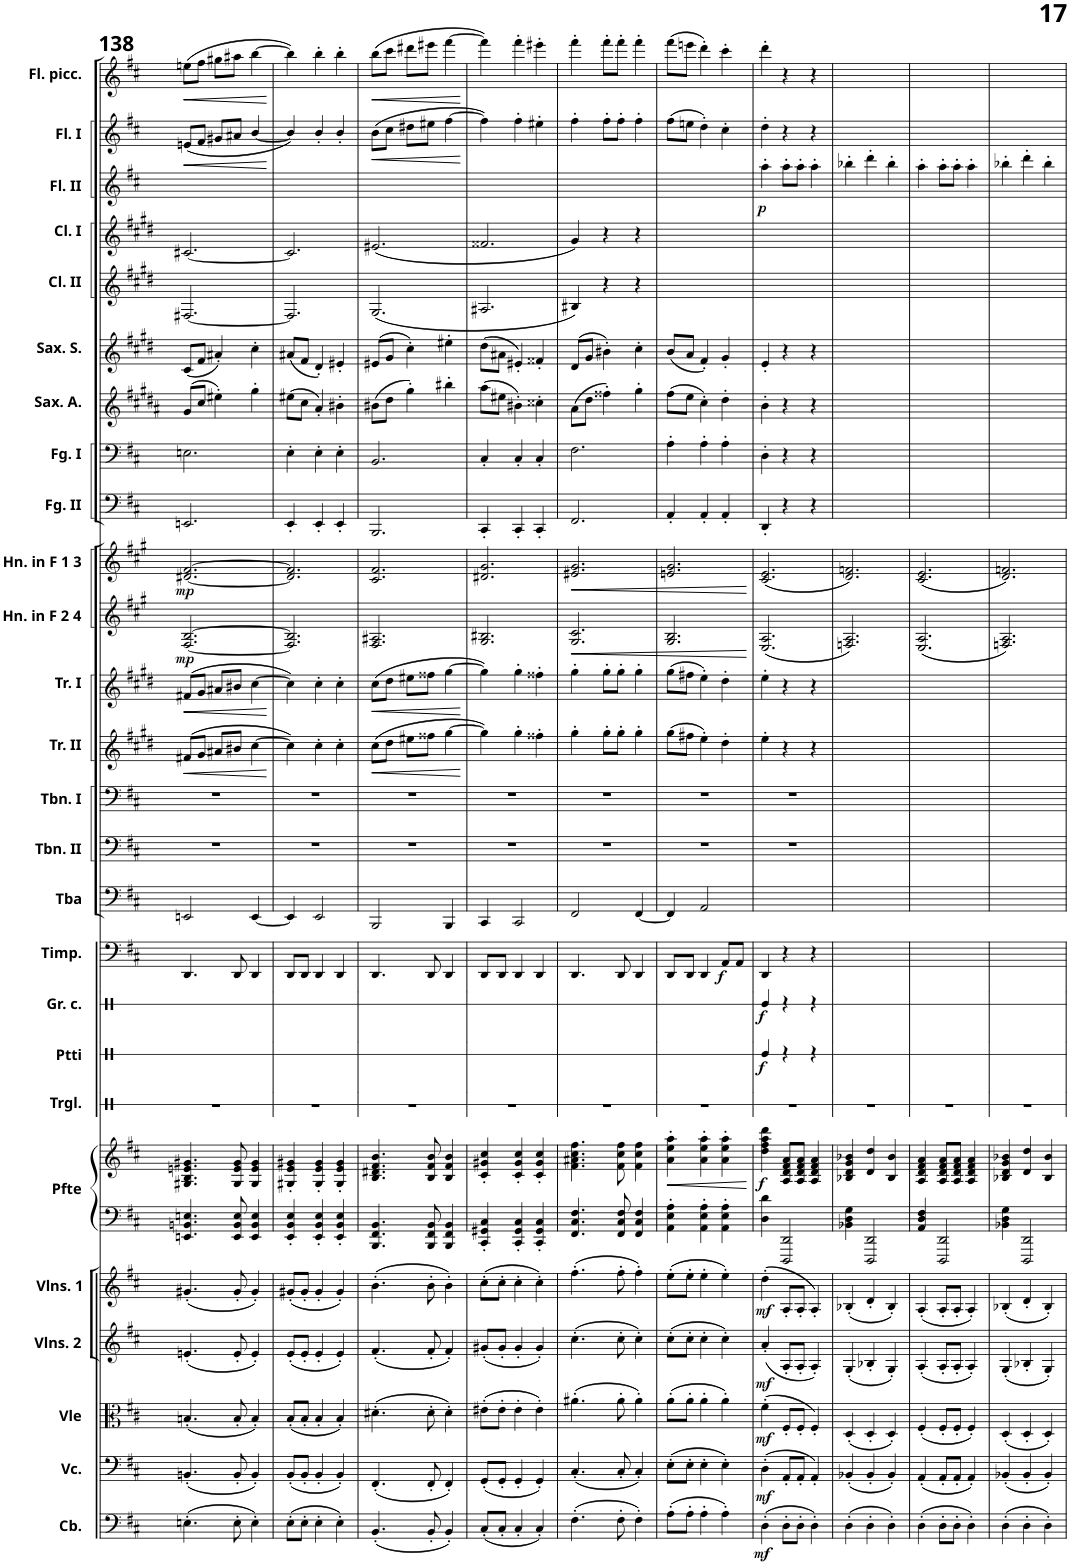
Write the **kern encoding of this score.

**kern	**dynam	**kern	**dynam	**kern	**dynam	**kern	**dynam	**kern	**dynam	**kern	**kern	**dynam	**kern	**dynam	**kern	**dynam	**kern	**kern	**kern	**kern	**dynam	**kern	**dynam	**kern	**dynam	**kern	**dynam	**kern	**kern	**kern	**kern	**kern	**kern	**kern	**dynam	**kern	**dynam	**kern	**dynam
*part24	*part24	*part23	*part23	*part22	*part22	*part21	*part21	*part20	*part20	*part19	*part19	*part19	*part18	*part18	*part17	*part17	*part16	*part15	*part14	*part13	*part13	*part12	*part12	*part11	*part11	*part10	*part10	*part9	*part8	*part7	*part6	*part5	*part4	*part3	*part3	*part2	*part2	*part1	*part1
*staff25	*staff25	*staff24	*staff24	*staff23	*staff23	*staff22	*staff22	*staff21	*staff21	*staff20	*staff19	*staff19/20	*staff18	*staff18	*staff17	*staff17	*staff16	*staff15	*staff14	*staff13	*staff13	*staff12	*staff12	*staff11	*staff11	*staff10	*staff10	*staff9	*staff8	*staff7	*staff6	*staff5	*staff4	*staff3	*staff3	*staff2	*staff2	*staff1	*staff1
*I"Contrabbassi	*	*I"Violoncelli	*	*I"Viole	*	*I"Violins 2	*	*I"Violins 1	*	*I"Pianoforte	*	*	*I"Grancassa	*	*I"Timpani	*	*I"Tuba	*I"Trombone 2	*I"Trombone 1	*I"Trumpet in Bb 1	*	*I"Trumpet in Bb 1	*	*I"Horn in F 2 &amp; 4	*	*I"Horn in F 1 &amp; 3	*	*I"Bassoon 2	*I"Bassoon 1	*I"Sassofono contralto	*I"Sassofono soprano	*I"Clarinet in Bb 2	*I"Clarinet in Bb 1	*I"Flute 2	*	*I"Flute 1	*	*I"Flauto piccolo	*
*I'Cb.	*	*I'Vc.	*	*I'Vle	*	*I'Vlns. 2	*	*I'Vlns. 1	*	*I'Pfte	*	*	*I'Gr. c.	*	*I'Timp.	*	*I'Tba	*	*	*	*	*I'Tr. I	*	*I'Hn. in F 2 4	*	*I'Hn. in F 1 3	*	*	*	*	*	*I'Cl. II	*I'Cl. I	*	*	*	*	*I'Fl. picc.	*
!!LO:PB:g=z
*clefF4	*	*clefF4	*	*clefC3	*	*clefG2	*	*clefG2	*	*clefF4	*clefG2	*	*clefX	*	*clefF4	*	*clefF4	*clefF4	*clefF4	*clefG2	*	*clefG2	*	*clefG2	*	*clefG2	*	*clefF4	*clefF4	*clefG2	*clefG2	*clefG2	*clefG2	*clefG2	*	*clefG2	*	*clefG2	*
*Trd7c12	*	*	*	*	*	*	*	*	*	*	*	*	*	*	*	*	*	*	*	*Trd1c2	*	*Trd1c2	*	*Trd4c7	*	*Trd4c7	*	*	*	*Trd5c9	*Trd1c2	*Trd1c2	*Trd1c2	*	*	*	*	*Trd-7c-12	*
*k[f#c#]	*	*k[f#c#]	*	*k[f#c#]	*	*k[f#c#]	*	*k[f#c#]	*	*k[f#c#]	*k[f#c#]	*	*k[]	*	*k[f#c#]	*	*k[f#c#]	*k[f#c#]	*k[f#c#]	*k[f#c#g#d#]	*	*k[f#c#g#d#]	*	*k[f#c#g#]	*	*k[f#c#g#]	*	*k[f#c#]	*k[f#c#]	*k[f#c#g#d#a#]	*k[f#c#g#d#]	*k[f#c#g#d#]	*k[f#c#g#d#]	*k[f#c#]	*	*k[f#c#]	*	*k[f#c#]	*
*M3/4	*	*M3/4	*	*M3/4	*	*M3/4	*	*M3/4	*	*M3/4	*M3/4	*	*M3/4	*	*M3/4	*	*M3/4	*M3/4	*M3/4	*M3/4	*	*M3/4	*	*M3/4	*	*M3/4	*	*M3/4	*M3/4	*M3/4	*M3/4	*M3/4	*M3/4	*M3/4	*	*M3/4	*	*M3/4	*
=138	=138	=138	=138	=138	=138	=138	=138	=138	=138	=138	=138	=138	=138	=138	=138	=138	=138	=138	=138	=138	=138	=138	=138	=138	=138	=138	=138	=138	=138	=138	=138	=138	=138	=138	=138	=138	=138	=138	=138
!	!	!	!	!	!	!	!	!	!	!	!	!	!	!	!	!	!	!	!	!	!LO:HP:b	!	!LO:HP:b	!	!LO:DY:b	!	!LO:DY:b	!	!	!	!	!	!	!	!	!	!LO:HP:b	!	!LO:HP:b
(4.En'\	.	(4.BBn'/	.	(4.Bn'/	.	(4.en'/	.	(4.g#X'/	.	4.EEn/ 4.BBn/ 4.En/	4.G#X/ 4.B/ 4.en/ 4.g#X/	.	2.ryy	.	4.DD/	.	2EEn/	2.r	2.r	(8f#X/L	<	(8f#X/L	<	[2.F#/ [2.B/	mp	[2.d#X/ [2.f#/	mp	2.EEn/	2.En\	(8g#/L	(8c#/L	[2.F#X/	[2.c#X/	2.ryy	.	(8en/L	<	(8een\L	<
.	.	.	.	.	.	.	.	.	.	.	.	.	.	.	.	.	.	.	.	8g#/J	.	8g#/J	.	.	.	.	.	.	.	8cc#/J	8f#/J	.	.	.	.	8f#/J	.	8ff#\J	.
.	.	.	.	.	.	.	.	.	.	.	.	.	.	.	.	.	.	.	.	8a#X/L	.	8a#X/L	.	.	.	.	.	.	.	4ee#X'\)	4a#X'/)	.	.	.	.	8g#X/L	.	8gg#X\L	.
8E'\	.	8BB'/	.	8B'/	.	8e'/	.	8g#'/	.	8EE/ 8BB/ 8E/	8G#/ 8e/ 8g#/	.	.	.	8DD/	.	.	.	.	8b#X/J	.	8b#X/J	.	.	.	.	.	.	.	.	.	.	.	.	.	8a#X/J	.	8aa#X\J	.
4E'\)	.	4BB'/)	.	4B'/)	.	4e'/)	.	4g#'/)	.	4EE/ 4BB/ 4E/	4G#/ 4e/ 4g#/	.	.	.	4DD/	.	[4EE/	.	.	[4cc#\	.	[4cc#\	.	.	.	.	.	.	.	4gg#'\	4cc#'\	.	.	.	.	[4b/	.	[4bb\	.
.	.	.	.	.	.	.	.	.	.	.	.	.	.	.	.	.	.	.	.	.	[	.	[	.	.	.	.	.	.	.	.	.	.	.	.	.	[	.	[
=139	=139	=139	=139	=139	=139	=139	=139	=139	=139	=139	=139	=139	=139	=139	=139	=139	=139	=139	=139	=139	=139	=139	=139	=139	=139	=139	=139	=139	=139	=139	=139	=139	=139	=139	=139	=139	=139	=139	=139
(8E'\L	.	(8BB'/L	.	(8B'/L	.	(8e'/L	.	(8g#X'/L	.	4EE/' 4BB/' 4E/'	4G#X/' 4e/' 4g#X/'	.	2.ryy	.	8DD/L	.	4EE/]	2.r	2.r	4cc#\])	.	4cc#\])	.	2.F#/] 2.B/]	.	2.d#/] 2.f#/]	.	4EE'/	4E'\	(8ee#X\L	(8a#X/L	2.F#/]	2.c#/]	2.ryy	.	4b/])	.	4bb\])	.
8E'\J	.	8BB'/J	.	8B'/J	.	8e'/J	.	8g#'/J	.	.	.	.	.	.	8DD/J	.	.	.	.	.	.	.	.	.	.	.	.	.	.	8cc#\J	8f#/J	.	.	.	.	.	.	.	.
4E'\	.	4BB'/	.	4B'/	.	4e'/	.	4g#'/	.	4EE/' 4BB/' 4E/'	4G#/' 4e/' 4g#/'	.	.	.	4DD/	.	2EE/	.	.	4cc#'\	.	4cc#'\	.	.	.	.	.	4EE'/	4E'\	4a#'/)	4d#'/)	.	.	.	.	4b'/	.	4bb'\	.
4E'\)	.	4BB'/)	.	4B'/)	.	4e'/)	.	4g#'/)	.	4EE/' 4BB/' 4E/'	4G#/' 4e/' 4g#/'	.	.	.	4DD/	.	.	.	.	4cc#'\	.	4cc#'\	.	.	.	.	.	4EE'/	4E'\	4b#X'\	4e#X'/	.	.	.	.	4b'/	.	4bb'\	.
=140	=140	=140	=140	=140	=140	=140	=140	=140	=140	=140	=140	=140	=140	=140	=140	=140	=140	=140	=140	=140	=140	=140	=140	=140	=140	=140	=140	=140	=140	=140	=140	=140	=140	=140	=140	=140	=140	=140	=140
!	!	!	!	!	!	!	!	!	!	!	!	!	!	!	!	!	!	!	!	!	!LO:HP:b	!	!LO:HP:b	!	!	!	!	!	!	!	!	!	!	!	!	!	!LO:HP:b	!	!LO:HP:b
(4.BB'/	.	(4.FF#'/	.	(4.d#X'\	.	(4.f#'/	.	(4.b'\	.	4.BBB/ 4.FF#/ 4.BB/	4.B/ 4.d#X/ 4.f#/ 4.b/	.	2.ryy	.	4.DD/	.	2BBB/	2.r	2.r	(8cc#\L	<	(8cc#\L	<	2.F#/ 2.A#X/	.	2.c#/ 2.f#/	.	2.BBB/	2.BB/	(8b#X\L	(8e#X/L	(2.G#/	(2.e#X/	2.ryy	.	(8b\L	<	(8bb\L	<
.	.	.	.	.	.	.	.	.	.	.	.	.	.	.	.	.	.	.	.	8dd#\J	.	8dd#\J	.	.	.	.	.	.	.	8dd#\J	8g#/J	.	.	.	.	8cc#\J	.	8ccc#\J	.
.	.	.	.	.	.	.	.	.	.	.	.	.	.	.	.	.	.	.	.	8ee#X\L	.	8ee#X\L	.	.	.	.	.	.	.	4gg#'\)	4cc#'\)	.	.	.	.	8dd#X\L	.	8ddd#X\L	.
8BB'/	.	8FF#'/	.	8d#'\	.	8f#'/	.	8b'\	.	8BBB/ 8FF#/ 8BB/	8B/ 8f#/ 8b/	.	.	.	8DD/	.	.	.	.	8ff##X\J	.	8ff##X\J	.	.	.	.	.	.	.	.	.	.	.	.	.	8ee#X\J	.	8eee#X\J	.
4BB'/)	.	4FF#'/)	.	4d#'\)	.	4f#'/)	.	4b'\)	.	4BBB/ 4FF#/ 4BB/	4B/ 4f#/ 4b/	.	.	.	4DD/	.	4BBB/	.	.	[4gg#\	.	[4gg#\	.	.	.	.	.	.	.	4bb#X'\	4ee#X'\	.	.	.	.	[4ff#\	.	[4fff#\	.
.	.	.	.	.	.	.	.	.	.	.	.	.	.	.	.	.	.	.	.	.	[	.	[	.	.	.	.	.	.	.	.	.	.	.	.	.	[	.	[
=141	=141	=141	=141	=141	=141	=141	=141	=141	=141	=141	=141	=141	=141	=141	=141	=141	=141	=141	=141	=141	=141	=141	=141	=141	=141	=141	=141	=141	=141	=141	=141	=141	=141	=141	=141	=141	=141	=141	=141
(8C#'/L	.	(8GG'/L	.	(8e#X'\L	.	(8g#X'/L	.	(8cc#'\L	.	4CC#/' 4GG#X/' 4C#/'	4c#/' 4g#X/' 4cc#/'	.	2.ryy	.	8DD/L	.	4CC#/	2.r	2.r	4gg#\])	.	4gg#\])	.	2.G#/ 2.B#X/	.	2.d#X/ 2.g#/	.	4CC#'/	4C#'/	(8aa#\L	(8dd#\L	2.A#X/	2.f##X/	2.ryy	.	4ff#\])	.	4fff#\])	.
8C#'/J	.	8GG'/J	.	8e#'\J	.	8g#'/J	.	8cc#'\J	.	.	.	.	.	.	8DD/J	.	.	.	.	.	.	.	.	.	.	.	.	.	.	8ee#X\J	8a#X\J	.	.	.	.	.	.	.	.
4C#'/	.	4GG'/	.	4e#'\	.	4g#'/	.	4cc#'\	.	4CC#/' 4GG#/' 4C#/'	4c#/' 4g#/' 4cc#/'	.	.	.	4DD/	.	2CC#/	.	.	4gg#'\	.	4gg#'\	.	.	.	.	.	4CC#'/	4C#'/	4b#X'\)	4e#X'/)	.	.	.	.	4ff#'\	.	4fff#'\	.
4C#'/)	.	4GG'/)	.	4e#'\)	.	4g#'/)	.	4cc#'\)	.	4CC#/' 4GG#/' 4C#/'	4c#/' 4g#/' 4cc#/'	.	.	.	4DD/	.	.	.	.	4ff##X'\	.	4ff##X'\	.	.	.	.	.	4CC#'/	4C#'/	4cc##X'\	4f##X'/	.	.	.	.	4ee#X'\	.	4eee#X'\	.
=142	=142	=142	=142	=142	=142	=142	=142	=142	=142	=142	=142	=142	=142	=142	=142	=142	=142	=142	=142	=142	=142	=142	=142	=142	=142	=142	=142	=142	=142	=142	=142	=142	=142	=142	=142	=142	=142	=142	=142
!	!	!	!	!	!	!	!	!	!	!	!	!	!	!	!	!	!	!	!	!	!	!	!	!	!LO:HP:b	!	!LO:HP:b	!	!	!	!	!	!	!	!	!	!	!	!
(4.F#'\	.	(4.C#'/	.	(4.a#X'\	.	(4.cc#'\	.	(4.ff#'\	.	4.FF#/ 4.C#/ 4.F#/	4.f#\ 4.a#X\ 4.cc#\ 4.ff#\	.	2.ryy	.	4.DD/	.	2FF#/	2.r	2.r	4gg#'\	.	4gg#'\	.	2.G#/ 2.c#/	<	2.e#X/ 2.g#/	<	2.FF#/	2.F#\	(8a#\L	(8d#/L	4B#X/)	4g#/)	2.ryy	.	4ff#'\	.	4fff#'\	.
.	.	.	.	.	.	.	.	.	.	.	.	.	.	.	.	.	.	.	.	.	.	.	.	.	.	.	.	.	.	8dd#\J	8g#/J	.	.	.	.	.	.	.	.
.	.	.	.	.	.	.	.	.	.	.	.	.	.	.	.	.	.	.	.	8gg#'\L	.	8gg#'\L	.	.	.	.	.	.	.	4ff##X'\)	4b#X'\)	4r	4r	.	.	8ff#'\L	.	8fff#'\L	.
8F#'\	.	8C#'/	.	8a#'\	.	8cc#'\	.	8ff#'\	.	8FF#/ 8C#/ 8F#/	8f#\ 8cc#\ 8ff#\	.	.	.	8DD/	.	.	.	.	8gg#'\J	.	8gg#'\J	.	.	.	.	.	.	.	.	.	.	.	.	.	8ff#'\J	.	8fff#'\J	.
4F#'\)	.	4C#'/)	.	4a#'\)	.	4cc#'\)	.	4ff#'\)	.	4FF#/ 4C#/ 4F#/	4f#\ 4cc#\ 4ff#\	.	.	.	4DD/	.	[4FF#/	.	.	4gg#'\	.	4gg#'\	.	.	.	.	.	.	.	4gg#'\	4cc#'\	4r	4r	.	.	4ff#'\	.	4fff#'\	.
=143	=143	=143	=143	=143	=143	=143	=143	=143	=143	=143	=143	=143	=143	=143	=143	=143	=143	=143	=143	=143	=143	=143	=143	=143	=143	=143	=143	=143	=143	=143	=143	=143	=143	=143	=143	=143	=143	=143	=143
!	!	!	!	!	!	!	!	!	!	!	!	!LO:HP:b	!	!	!	!	!	!	!	!	!	!	!	!	!	!	!	!	!	!	!	!	!	!	!	!	!	!	!
(8A'\L	.	(8E'\L	.	(8a'\L	.	(8cc#'\L	.	(8ee'\L	.	4AA\' 4E\' 4A\'	4a\' 4ee\' 4aa\'	<	2.ryy	.	8DD/L	.	4FF#/]	2.r	2.r	(8gg#\L	.	(8gg#\L	.	2.G#/ 2.B/	.	2.en/ 2.g#/	.	4AA'/	4A'\	(8ff#\L	(8b/L	2.ryy	2.ryy	2.ryy	.	(8ff#\L	.	(8fff#\L	.
8A'\J	.	8E'\J	.	8a'\J	.	8cc#'\J	.	8ee'\J	.	.	.	.	.	.	8DD/J	.	.	.	.	8ff#X\J	.	8ff#X\J	.	.	.	.	.	.	.	8ee\J	8a/J	.	.	.	.	8een\J	.	8eeen\J	.
4A'\	.	4E'\	.	4a'\	.	4cc#'\	.	4ee'\	.	4AA\' 4E\' 4A\'	4a\' 4ee\' 4aa\'	.	.	.	4DD/	.	2AA/	.	.	4ee'\)	.	4ee'\)	.	.	.	.	.	4AA'/	4A'\	4cc#'\)	4f#'/)	.	.	.	.	4dd'\)	.	4ddd'\)	.
!	!	!	!	!	!	!	!	!	!	!	!	!	!	!	!	!LO:DY:b	!	!	!	!	!	!	!	!	!	!	!	!	!	!	!	!	!	!	!	!	!	!	!
4A'\)	.	4E'\)	.	4a'\)	.	4cc#'\)	.	4ee'\)	.	4AA\' 4E\' 4A\'	4a\' 4ee\' 4aa\'	.	.	.	8AA/L	f	.	.	.	4dd#'\	.	4dd#'\	.	.	.	.	.	4AA'/	4A'\	4dd#'\	4g#'/	.	.	.	.	4cc#'\	.	4ccc#'\	.
.	.	.	.	.	.	.	.	.	.	.	.	.	.	.	8AA/J	.	.	.	.	.	.	.	.	.	.	.	.	.	.	.	.	.	.	.	.	.	.	.	.
.	.	.	.	.	.	.	.	.	.	.	.	[	.	.	.	.	.	.	.	.	.	.	.	.	[	.	[	.	.	.	.	.	.	.	.	.	.	.	.
=144	=144	=144	=144	=144	=144	=144	=144	=144	=144	=144	=144	=144	=144	=144	=144	=144	=144	=144	=144	=144	=144	=144	=144	=144	=144	=144	=144	=144	=144	=144	=144	=144	=144	=144	=144	=144	=144	=144	=144
!	!LO:DY:b	!	!LO:DY:b	!	!LO:DY:b	!	!LO:DY:b	!	!LO:DY:b	!	!	!LO:DY:b	!	!LO:DY:b	!	!	!	!	!	!	!	!	!	!	!	!	!	!	!	!	!	!	!	!	!LO:DY:b	!	!	!	!
(4D'\	mf	(4D'\	mf	(4f#'\	mf	(4a'/	mf	(4dd'\	mf	4D\ 4d\	4dd\ 4ff#\ 4aa\ 4ddd\	f	4Re/	f	4DD/	.	2.ryy	2.r	2.r	4ee'\	.	4ee'\	.	(2.E/ 2.A/	.	(2.c#/ 2.e/	.	4DD'/	4D'\	4b'\	4e'/	2.ryy	2.ryy	4aa'\	p	4dd'\	.	4ddd'\	.
8D'\L	.	8AA'/L	.	8F#'/L	.	8A'/L	.	8A'/L	.	2DDD/ 2DD/	8A/ 8d/ 8f#/ 8a/L	.	4r	.	4r	.	.	.	.	4r	.	4r	.	.	.	.	.	4r	4r	4r	4r	.	.	8aa'\L	.	4r	.	4r	.
8D'\J	.	8AA'/J	.	8F#'/J	.	8A'/J	.	8A'/J	.	.	8A/ 8d/ 8f#/ 8a/J	.	.	.	.	.	.	.	.	.	.	.	.	.	.	.	.	.	.	.	.	.	.	8aa'\J	.	.	.	.	.
4D'\)	.	4AA'/)	.	4F#'/)	.	4A'/)	.	4A'/)	.	.	4A/ 4d/ 4f#/ 4a/	.	4r	.	4r	.	.	.	.	4r	.	4r	.	.	.	.	.	4r	4r	4r	4r	.	.	4aa'\	.	4r	.	4r	.
=145	=145	=145	=145	=145	=145	=145	=145	=145	=145	=145	=145	=145	=145	=145	=145	=145	=145	=145	=145	=145	=145	=145	=145	=145	=145	=145	=145	=145	=145	=145	=145	=145	=145	=145	=145	=145	=145	=145	=145
(4D'\	.	(4BB-X'/	.	(4D'/	.	(4G'/	.	(4B-X'/	.	4BB-X\ 4D\ 4G\	4B-X/ 4d/ 4g/ 4b-X/	.	2.ryy	.	2.ryy	.	2.ryy	2.ryy	2.ryy	2.ryy	.	2.ryy	.	2.Fn/ 2.A/)	.	2.d/ 2.fn/)	.	2.ryy	2.ryy	2.ryy	2.ryy	2.ryy	2.ryy	4bb-X'\	.	2.ryy	.	2.ryy	.
4D'\	.	4BB-'/	.	4D'/	.	4B-X'/	.	4d'/	.	2DDD/ 2DD/	4d/ 4dd/	.	.	.	.	.	.	.	.	.	.	.	.	.	.	.	.	.	.	.	.	.	.	4ddd'\	.	.	.	.	.
4D'\)	.	4BB-'/)	.	4D'/)	.	4G'/)	.	4B-'/)	.	.	4B-/ 4b-/	.	.	.	.	.	.	.	.	.	.	.	.	.	.	.	.	.	.	.	.	.	.	4bb-'\	.	.	.	.	.
=146	=146	=146	=146	=146	=146	=146	=146	=146	=146	=146	=146	=146	=146	=146	=146	=146	=146	=146	=146	=146	=146	=146	=146	=146	=146	=146	=146	=146	=146	=146	=146	=146	=146	=146	=146	=146	=146	=146	=146
(4D'\	.	(4AA'/	.	(4F#'/	.	(4A'/	.	(4A'/	.	4AA/ 4D/ 4F#/	4A/ 4d/ 4f#/ 4a/	.	2.ryy	.	2.ryy	.	2.ryy	2.ryy	2.ryy	2.ryy	.	2.ryy	.	(2.E/ 2.A/	.	(2.c#/ 2.e/	.	2.ryy	2.ryy	2.ryy	2.ryy	2.ryy	2.ryy	4aa'\	.	2.ryy	.	2.ryy	.
8D'\L	.	8AA'/L	.	8F#'/L	.	8A'/L	.	8A'/L	.	2DDD/ 2DD/	8A/ 8d/ 8f#/ 8a/L	.	.	.	.	.	.	.	.	.	.	.	.	.	.	.	.	.	.	.	.	.	.	8aa'\L	.	.	.	.	.
8D'\J	.	8AA'/J	.	8F#'/J	.	8A'/J	.	8A'/J	.	.	8A/ 8d/ 8f#/ 8a/J	.	.	.	.	.	.	.	.	.	.	.	.	.	.	.	.	.	.	.	.	.	.	8aa'\J	.	.	.	.	.
4D'\)	.	4AA'/)	.	4F#'/)	.	4A'/)	.	4A'/)	.	.	4A/ 4d/ 4f#/ 4a/	.	.	.	.	.	.	.	.	.	.	.	.	.	.	.	.	.	.	.	.	.	.	4aa'\	.	.	.	.	.
=147	=147	=147	=147	=147	=147	=147	=147	=147	=147	=147	=147	=147	=147	=147	=147	=147	=147	=147	=147	=147	=147	=147	=147	=147	=147	=147	=147	=147	=147	=147	=147	=147	=147	=147	=147	=147	=147	=147	=147
(4D'\	.	(4BB-X'/	.	(4D'/	.	(4G'/	.	(4B-X'/	.	4BB-X\ 4D\ 4G\	4B-X/ 4d/ 4g/ 4b-X/	.	2.ryy	.	2.ryy	.	2.ryy	2.ryy	2.ryy	2.ryy	.	2.ryy	.	2.Fn/ 2.A/)	.	2.d/ 2.fn/)	.	2.ryy	2.ryy	2.ryy	2.ryy	2.ryy	2.ryy	4bb-X'\	.	2.ryy	.	2.ryy	.
4D'\	.	4BB-'/	.	4D'/	.	4B-X'/	.	4d'/	.	2DDD/ 2DD/	4d/ 4dd/	.	.	.	.	.	.	.	.	.	.	.	.	.	.	.	.	.	.	.	.	.	.	4ddd'\	.	.	.	.	.
4D'\)	.	4BB-'/)	.	4D'/)	.	4G'/)	.	4B-'/)	.	.	4B-/ 4b-/	.	.	.	.	.	.	.	.	.	.	.	.	.	.	.	.	.	.	.	.	.	.	4bb-'\	.	.	.	.	.
=	=	=	=	=	=	=	=	=	=	=	=	=	=	=	=	=	=	=	=	=	=	=	=	=	=	=	=	=	=	=	=	=	=	=	=	=	=	=	=
*-	*-	*-	*-	*-	*-	*-	*-	*-	*-	*-	*-	*-	*-	*-	*-	*-	*-	*-	*-	*-	*-	*-	*-	*-	*-	*-	*-	*-	*-	*-	*-	*-	*-	*-	*-	*-	*-	*-	*-
